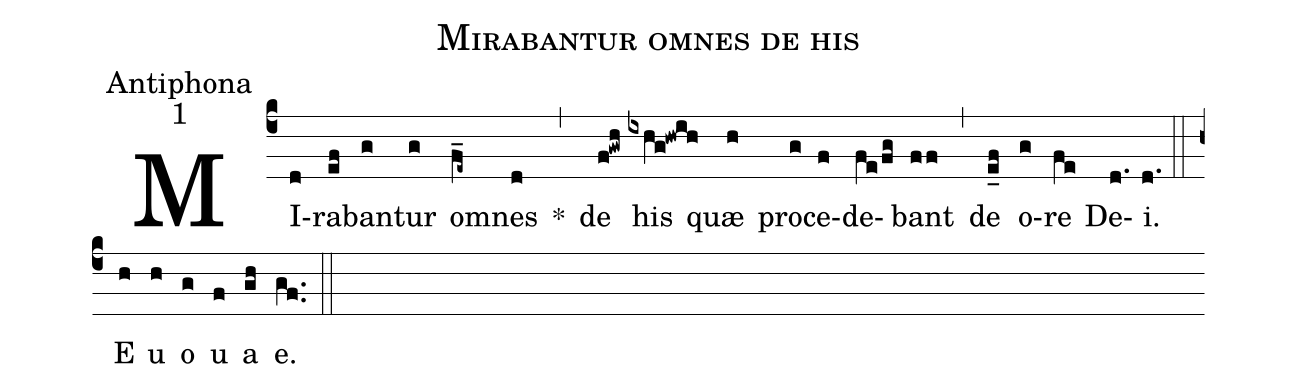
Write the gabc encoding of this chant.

name:Mirabantur omnes de his;
office-part:Antiphona;
mode:1;
%%
(c4) MI(d)ra(ef)ban(g)tur(g) om(f_e~)nes(d) *(,) de(f!gwh) his(ixhg!hwih) quæ(h) pro(g)ce(f)de(fe/fg)bant(ff) (,) de(e_f) o(g)re(fe) De(d.)i.(d.) (::) E(h) u(h) o(g) u(f) a(gh) e.(gf..) (::)
